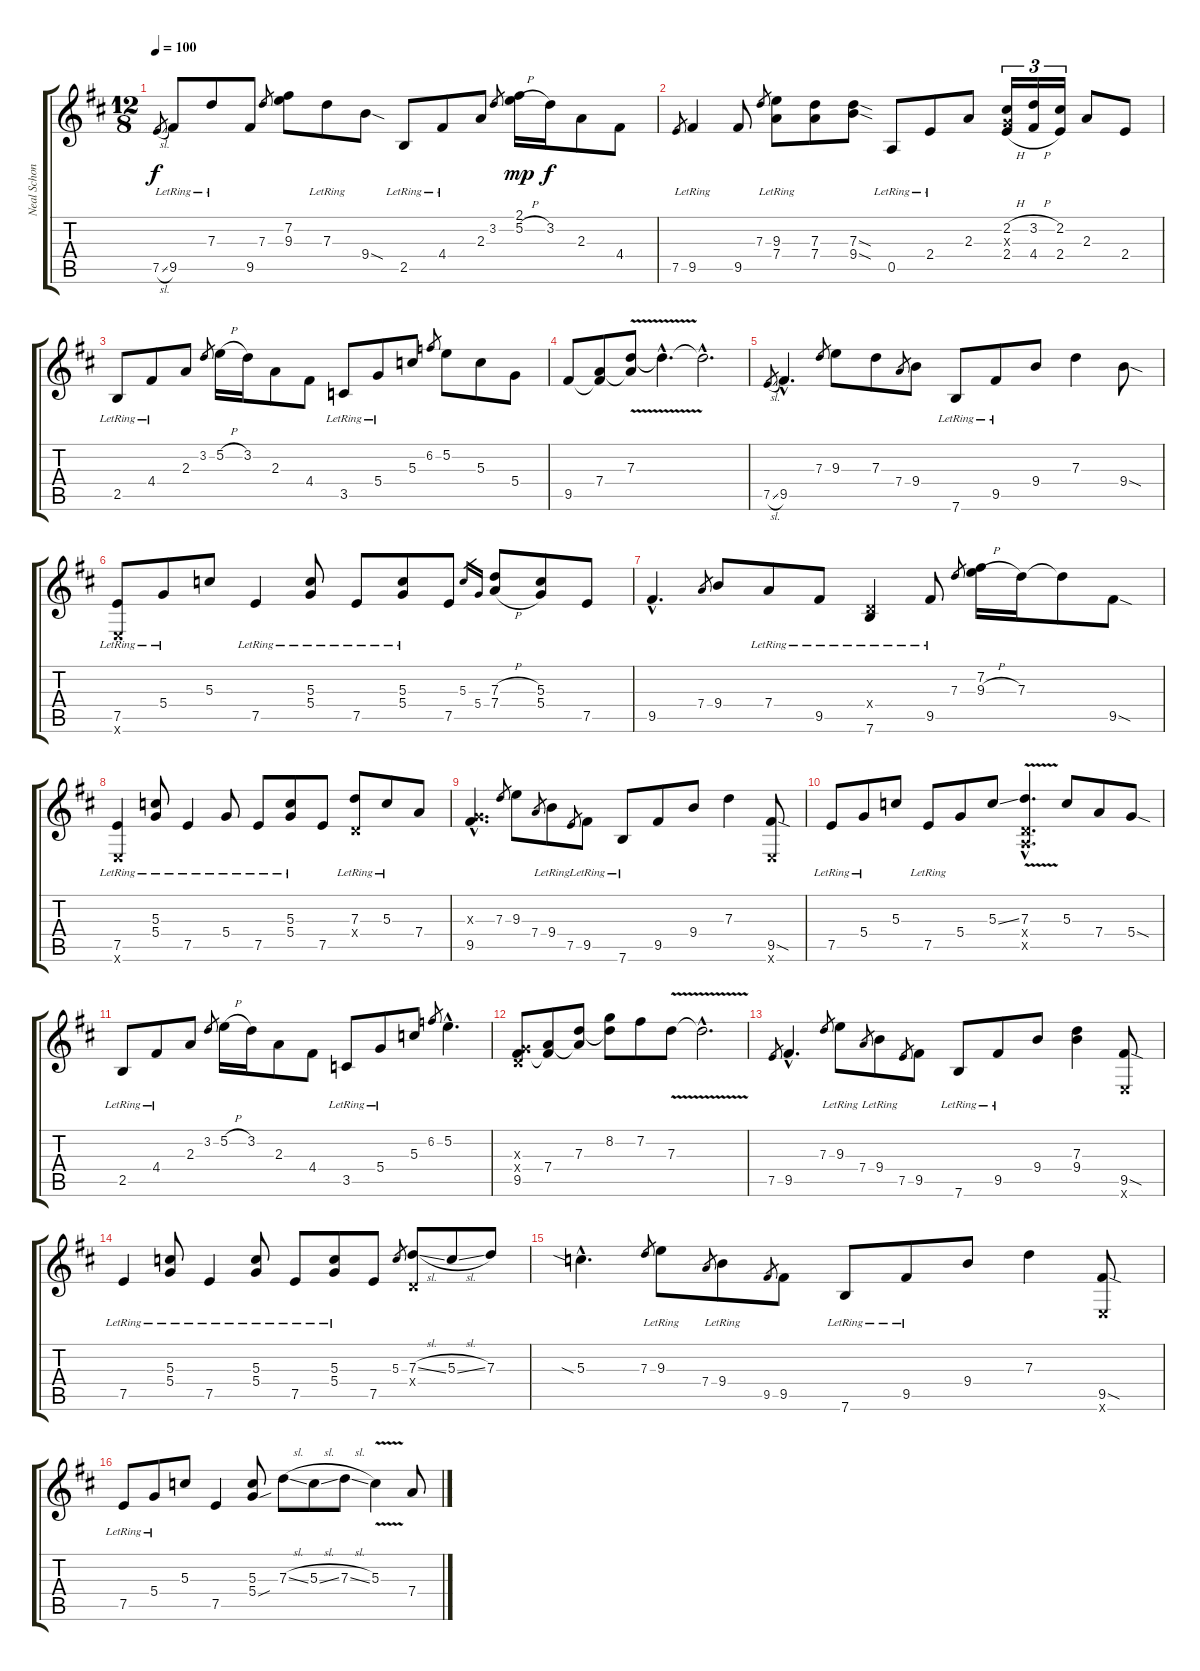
\track ("Neal Schon" "Neal Schon") {instrument distortionguitar}
\staff {score tabs}
\tuning (E4 B3 G3 D3 A2 E2) {hide}
\ts (12 8)
\tempo 100
\clef g2
\ks d
7.5{sl}.8{gr dy f instrument distortionguitar} 9.5{lr}.8 7.3{lr}.8 9.5.8 7.3.8{gr} (7.2 9.3).8 7.3{lr}.8 9.4{sod}.8 2.5{lr}.8 4.4{lr}.8 2.3.8 3.2.8{gr} (2.1 5.2{h}).16{dy mp} 3.2.16{dy f} 2.3.8 4.4.8 |
7.5.8{gr} 9.5{lr}.4 9.5.8 7.3.8{gr} (9.3 7.4{lr}).8 (7.3 7.4).8 (7.3{sod} 9.4{sod}).8 0.5{lr}.8 2.4{lr}.8 2.3.8 (2.2{h} 0.3{x} 2.4{h}).16{tu (3 2)} (3.2{h} 4.4{h}).16{tu (3 2)} (2.2 2.4).16{tu (3 2)} 2.3.8 2.4.8 |
2.5{lr}.8 4.4{lr}.8 2.3.8 3.2.8{gr} 5.2{h}.16 3.2.16 2.3.8 4.4.8 3.5{lr}.8 5.4{lr}.8 5.3.8 6.2.8{gr} 5.2.8 5.3.8 5.4.8 |
9.5.8 (7.4 9.5{t}).8 (7.3{v} 7.4{t}).8 7.3{hac t}.4{d} 7.3{hac t}.2{d} |
7.5{sl}.8{gr} 9.5{hac}.4{d} 7.3.8{gr} 9.3.8 7.3.8 7.4.8{gr} 9.4.8 7.6{lr}.8 9.5{lr}.8 9.4.8 7.3.4 9.4{sod}.8 |
(7.5{lr} 0.6{x}).8 5.4{lr}.8 5.3.8 7.5{lr}.4 (5.3{lr} 5.4{lr}).8 7.5{lr}.8 (5.3{lr} 5.4{lr}).8 7.5.8 5.3.16{gr} 5.4.16{gr} (7.3{h} 7.4{h}).8 (5.3 5.4).8 7.5.8 |
9.5{hac}.4{d} 7.4.8{gr} 9.4.8 7.4{lr}.8 9.5{lr}.8 (0.4{x} 7.6{lr}).4 9.5{lr}.8 7.3.8{gr} (7.2 9.3{h}).16 7.3.16 7.3{t}.8 9.5{sod}.8 |
(7.5{lr} 0.6{x}).4 (5.3{lr} 5.4{lr}).8 7.5{lr}.4 5.4{lr}.8 7.5{lr}.8 (5.3 5.4{lr}).8 7.5.8 (7.3{lr} 0.4{x}).8 5.3{lr}.8 7.4.8 |
(0.3{hac x} 9.5{hac}).4{d} 7.3.8{gr} 9.3.8 7.4.8{gr} 9.4{lr}.8 7.5.8{gr} 9.5{lr}.8 7.6{lr}.8 9.5.8 9.4.8 7.3.4 (9.5{sod} 0.6{x}).8 |
7.5{lr}.8 5.4{lr}.8 5.3.8 7.5{lr}.8 5.4.8 5.3{ss}.8 (7.3{v hac} 0.4{hac x} 0.5{hac x}).4{d} 5.3.8 7.4.8 5.4{sod}.8 |
2.5{lr}.8 4.4{lr}.8 2.3.8 3.2.8{gr} 5.2{h}.16 3.2.16 2.3.8 4.4.8 3.5{lr}.8 5.4{lr}.8 5.3.8 6.2.8{gr} 5.2{hac}.4{d} |
(0.3{x} 0.4{x} 9.5).8 (7.4 9.5{t}).8 (7.3 7.4{t}).8 (8.2 7.3{t}).8 7.2.8 7.3{v}.8 7.3{hac t}.2{d} |
7.5.8{gr} 9.5{hac}.4{d} 7.3.8{gr} 9.3{lr}.8 7.4.8{gr} 9.4{lr}.8 7.5.8{gr} 9.5.8 7.6{lr}.8 9.5{lr}.8 9.4.8 (7.3 9.4).4 (9.5{sod} 0.6{x}).8 |
7.5{lr}.4 (5.3{lr} 5.4{lr}).8 7.5{lr}.4 (5.3{lr} 5.4{lr}).8 7.5{lr}.8 (5.3{lr} 5.4{lr}).8 7.5.8 5.3.8{gr} (7.3{sl} 0.4{x}).8 5.3{sl}.8 7.3.8 |
5.3{sia hac}.4{d} 7.3.8{gr} 9.3{lr}.8 7.4.8{gr} 9.4{lr}.8 9.5.8{gr} 9.5.8 7.6{lr}.8 9.5{lr}.8 9.4.8 7.3.4 (9.5{sod} 0.6{x}).8 |
7.5{lr}.8 5.4{lr}.8 5.3.8 7.5.4 (5.3 5.4{sou}).8 7.3{sl}.8 5.3{sl}.8 7.3{sl}.8 5.3{v}.4 7.4.8
